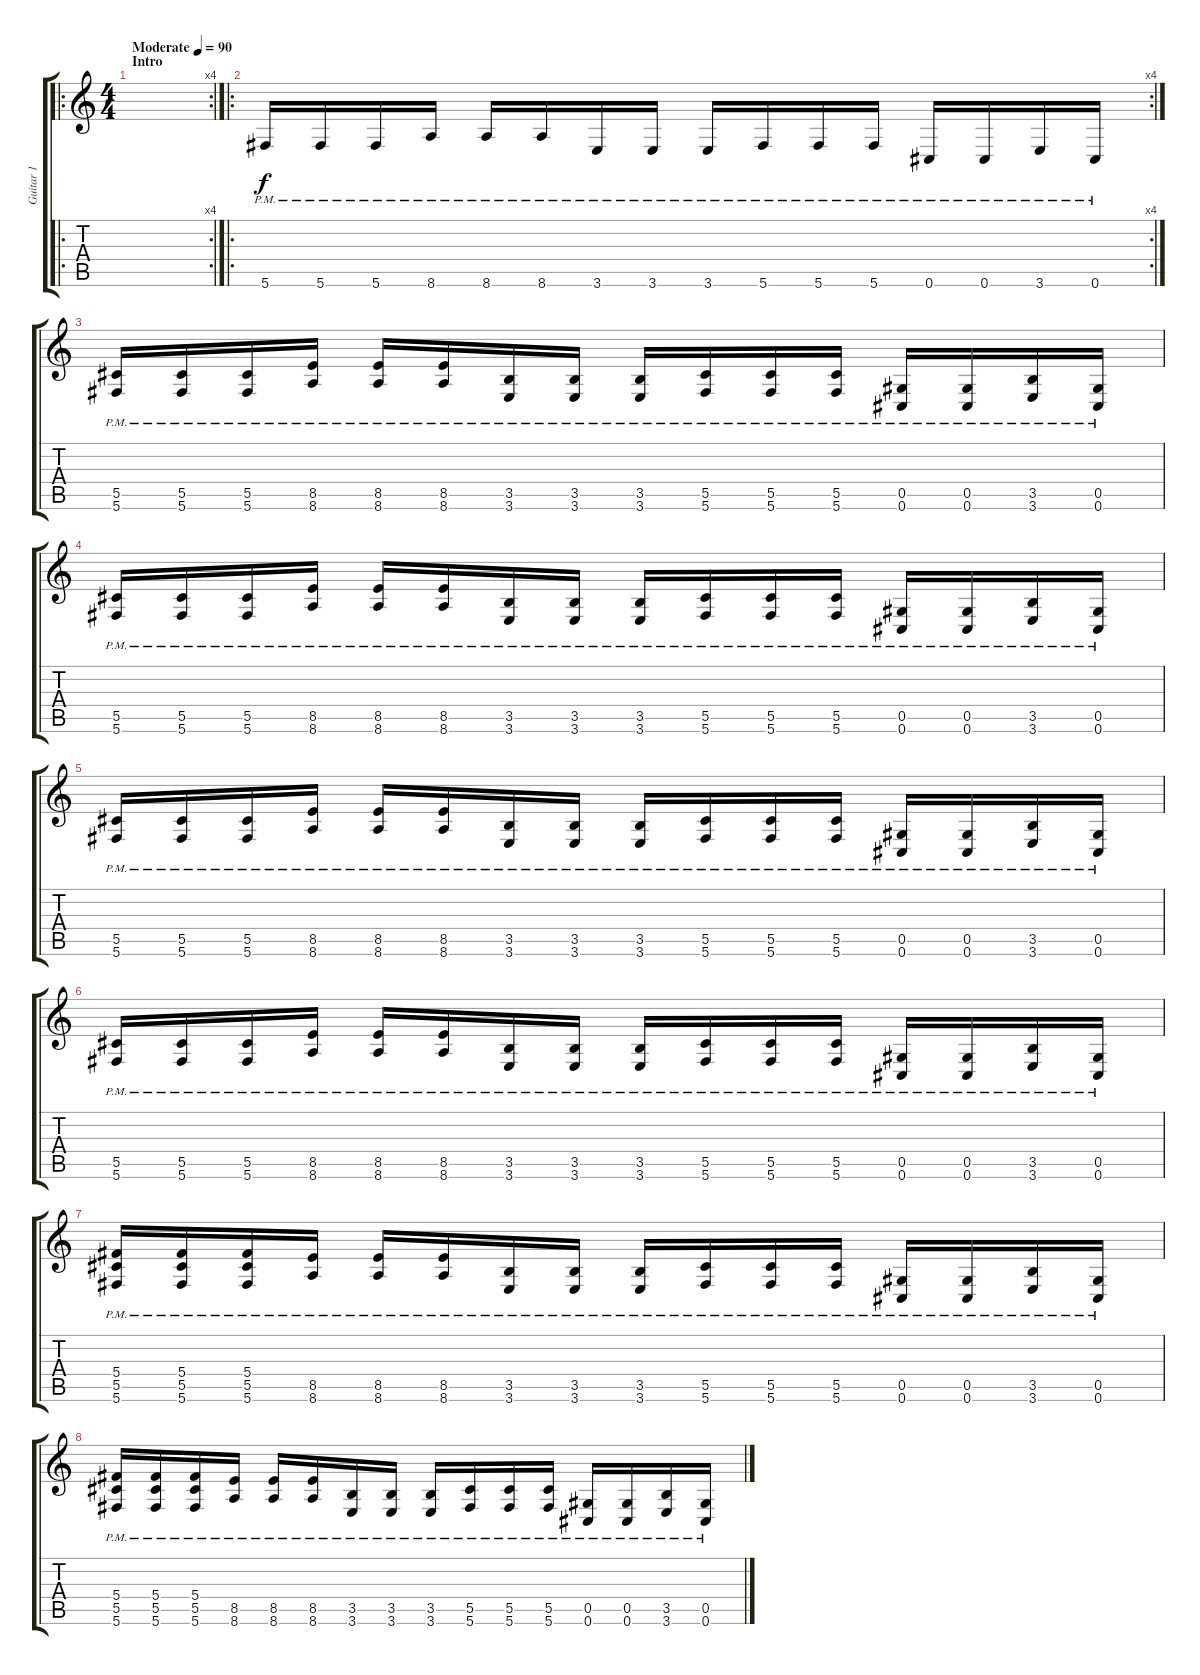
\track ("Guitar 1" "Guitar 1") {instrument overdrivenguitar}
\staff {score tabs}
\tuning (Eb4 Bb3 Gb3 Db3 Ab2 Db2) {hide}
\ro
\rc 4
\ts (4 4)
\section ("" "Intro")
\tempo (90 "Moderate")
\clef g2
\ks c
|
\ro
\rc 4
5.6{pm}.16 5.6{pm}.16 5.6{pm}.16 8.6{pm}.16 8.6{pm}.16 8.6{pm}.16 3.6{pm}.16 3.6{pm}.16 3.6{pm}.16 5.6{pm}.16 5.6{pm}.16 5.6{pm}.16 0.6{pm}.16 0.6{pm}.16 3.6{pm}.16 0.6{pm}.16 |
(5.5{pm} 5.6{pm}).16 (5.5{pm} 5.6{pm}).16 (5.5{pm} 5.6{pm}).16 (8.5{pm} 8.6{pm}).16 (8.5{pm} 8.6{pm}).16 (8.5{pm} 8.6{pm}).16 (3.5{pm} 3.6{pm}).16 (3.5{pm} 3.6{pm}).16 (3.5{pm} 3.6{pm}).16 (5.5{pm} 5.6{pm}).16 (5.5{pm} 5.6{pm}).16 (5.5{pm} 5.6{pm}).16 (0.5{pm} 0.6{pm}).16 (0.5{pm} 0.6{pm}).16 (3.5{pm} 3.6{pm}).16 (0.5{pm} 0.6{pm}).16 |
(5.5{pm} 5.6{pm}).16 (5.5{pm} 5.6{pm}).16 (5.5{pm} 5.6{pm}).16 (8.5{pm} 8.6{pm}).16 (8.5{pm} 8.6{pm}).16 (8.5{pm} 8.6{pm}).16 (3.5{pm} 3.6{pm}).16 (3.5{pm} 3.6{pm}).16 (3.5{pm} 3.6{pm}).16 (5.5{pm} 5.6{pm}).16 (5.5{pm} 5.6{pm}).16 (5.5{pm} 5.6{pm}).16 (0.5{pm} 0.6{pm}).16 (0.5{pm} 0.6{pm}).16 (3.5{pm} 3.6{pm}).16 (0.5{pm} 0.6{pm}).16 |
(5.5{pm} 5.6{pm}).16 (5.5{pm} 5.6{pm}).16 (5.5{pm} 5.6{pm}).16 (8.5{pm} 8.6{pm}).16 (8.5{pm} 8.6{pm}).16 (8.5{pm} 8.6{pm}).16 (3.5{pm} 3.6{pm}).16 (3.5{pm} 3.6{pm}).16 (3.5{pm} 3.6{pm}).16 (5.5{pm} 5.6{pm}).16 (5.5{pm} 5.6{pm}).16 (5.5{pm} 5.6{pm}).16 (0.5{pm} 0.6{pm}).16 (0.5{pm} 0.6{pm}).16 (3.5{pm} 3.6{pm}).16 (0.5{pm} 0.6{pm}).16 |
(5.5{pm} 5.6{pm}).16 (5.5{pm} 5.6{pm}).16 (5.5{pm} 5.6{pm}).16 (8.5{pm} 8.6{pm}).16 (8.5{pm} 8.6{pm}).16 (8.5{pm} 8.6{pm}).16 (3.5{pm} 3.6{pm}).16 (3.5{pm} 3.6{pm}).16 (3.5{pm} 3.6{pm}).16 (5.5{pm} 5.6{pm}).16 (5.5{pm} 5.6{pm}).16 (5.5{pm} 5.6{pm}).16 (0.5{pm} 0.6{pm}).16 (0.5{pm} 0.6{pm}).16 (3.5{pm} 3.6{pm}).16 (0.5{pm} 0.6{pm}).16 |
(5.4{pm} 5.5{pm} 5.6{pm}).16 (5.4{pm} 5.5{pm} 5.6{pm}).16 (5.4{pm} 5.5{pm} 5.6{pm}).16 (8.5{pm} 8.6{pm}).16 (8.5{pm} 8.6{pm}).16 (8.5{pm} 8.6{pm}).16 (3.5{pm} 3.6{pm}).16 (3.5{pm} 3.6{pm}).16 (3.5{pm} 3.6{pm}).16 (5.5{pm} 5.6{pm}).16 (5.5{pm} 5.6{pm}).16 (5.5{pm} 5.6{pm}).16 (0.5{pm} 0.6{pm}).16 (0.5{pm} 0.6{pm}).16 (3.5{pm} 3.6{pm}).16 (0.5{pm} 0.6{pm}).16 |
(5.4{pm} 5.5{pm} 5.6{pm}).16 (5.4{pm} 5.5{pm} 5.6{pm}).16 (5.4{pm} 5.5{pm} 5.6{pm}).16 (8.5{pm} 8.6{pm}).16 (8.5{pm} 8.6{pm}).16 (8.5{pm} 8.6{pm}).16 (3.5{pm} 3.6{pm}).16 (3.5{pm} 3.6{pm}).16 (3.5{pm} 3.6{pm}).16 (5.5{pm} 5.6{pm}).16 (5.5{pm} 5.6{pm}).16 (5.5{pm} 5.6{pm}).16 (0.5{pm} 0.6{pm}).16 (0.5{pm} 0.6{pm}).16 (3.5{pm} 3.6{pm}).16 (0.5{pm} 0.6{pm}).16
